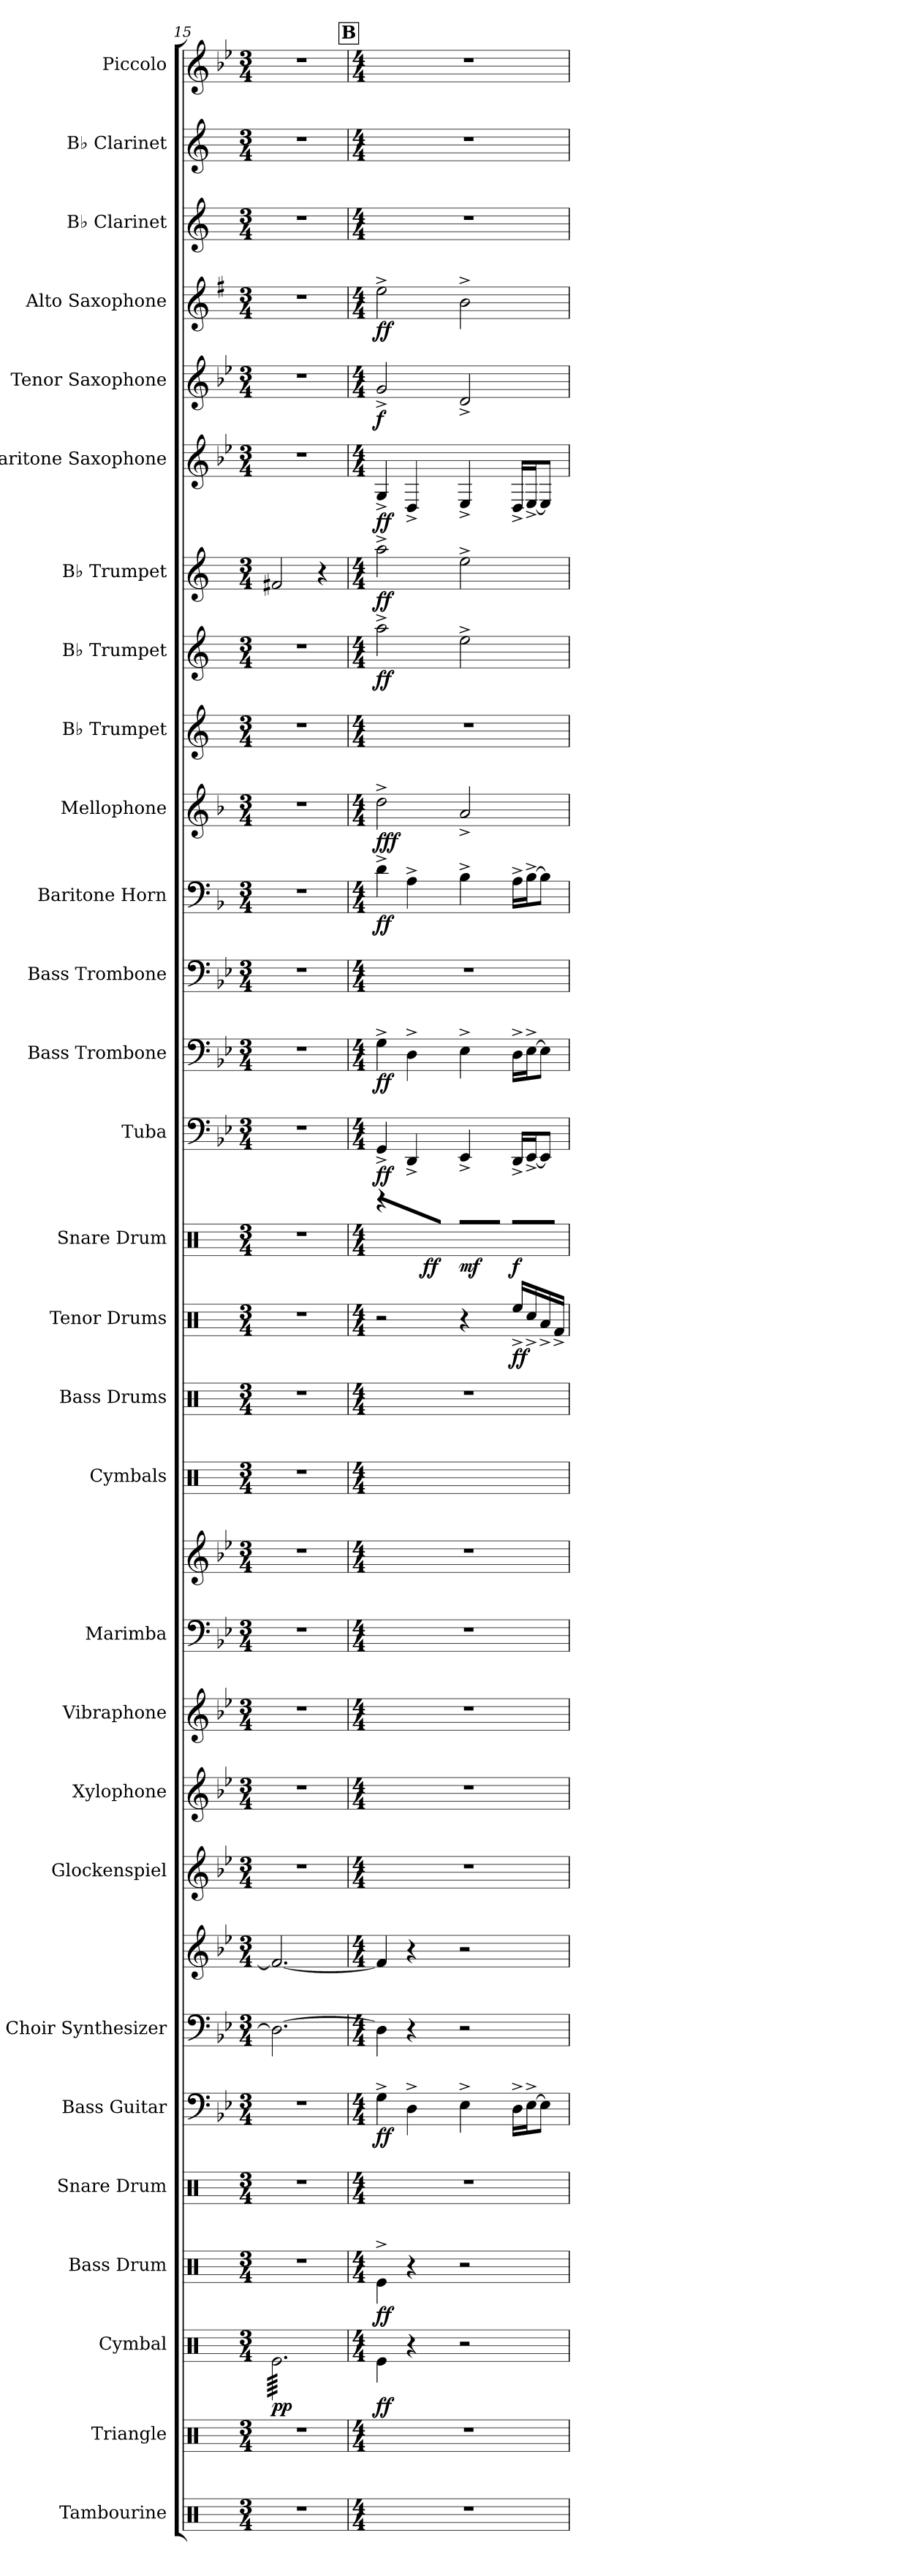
**kern	**kern	**kern	**dynam	**kern	**dynam	**kern	**kern	**dynam	**kern	**kern	**kern	**kern	**kern	**kern	**kern	**kern	**kern	**kern	**dynam	**kern	**dynam	**kern	**dynam	**kern	**dynam	**kern	**kern	**dynam	**kern	**dynam	**kern	**kern	**dynam	**kern	**dynam	**kern	**dynam	**kern	**dynam	**kern	**dynam	**kern	**kern	**kern
*part29	*part28	*part27	*part27	*part26	*part26	*part25	*part24	*part24	*part23	*part23	*part22	*part21	*part20	*part19	*part19	*part18	*part17	*part16	*part16	*part15	*part15	*part14	*part14	*part13	*part13	*part12	*part11	*part11	*part10	*part10	*part9	*part8	*part8	*part7	*part7	*part6	*part6	*part5	*part5	*part4	*part4	*part3	*part2	*part1
*staff31	*staff30	*staff29	*staff29	*staff28	*staff28	*staff27	*staff26	*staff26	*staff25	*staff24	*staff23	*staff22	*staff21	*staff20	*staff19	*staff18	*staff17	*staff16	*staff16	*staff15	*staff15	*staff14	*staff14	*staff13	*staff13	*staff12	*staff11	*staff11	*staff10	*staff10	*staff9	*staff8	*staff8	*staff7	*staff7	*staff6	*staff6	*staff5	*staff5	*staff4	*staff4	*staff3	*staff2	*staff1
*I"Tambourine	*I"Triangle	*I"Cymbal	*	*I"Bass Drum	*	*I"Snare Drum	*I"Bass Guitar	*	*I"Choir Synthesizer	*	*I"Glockenspiel	*I"Xylophone	*I"Vibraphone	*I"Marimba	*	*I"Cymbals	*I"Bass Drums	*I"Tenor Drums	*	*I"Snare Drum	*	*I"Tuba	*	*I"Bass Trombone	*	*I"Bass Trombone	*I"Baritone Horn	*	*I"Mellophone	*	*I"B♭ Trumpet	*I"B♭ Trumpet	*	*I"B♭ Trumpet	*	*I"Baritone Saxophone	*	*I"Tenor Saxophone	*	*I"Alto Saxophone	*	*I"B♭ Clarinet	*I"B♭ Clarinet	*I"Piccolo
*I'Tamb.	*I'Trgl.	*I'Cym.	*	*I'B. Dr.	*	*I'Sn. Dr.	*I'B. Guit.	*	*I'Synth.	*	*I'Glk.	*I'Xyl.	*I'Vib.	*I'Mrm.	*	*I'Cym.	*I'B.D.	*I'T.D.	*	*I'S.D.	*	*I'Tba.	*	*I'B. Tbn.	*	*I'B. Tbn.	*I'Bar. Hn.	*	*I'Mph.	*	*I'B♭ Tpt.	*I'B♭ Tpt.	*	*I'B♭ Tpt.	*	*I'Bar. Sax.	*	*I'T. Sax.	*	*I'A. Sax.	*	*I'B♭ Cl.	*I'B♭ Cl.	*I'Picc.
*clefX	*clefX	*clefX	*	*clefX	*	*clefX	*clefF4	*	*clefF4	*clefG2	*clefG2	*clefG2	*clefG2	*clefF4	*clefG2	*clefX	*clefX	*clefX	*	*clefX	*	*clefF4	*	*clefF4	*	*clefF4	*clefF4	*	*clefG2	*	*clefG2	*clefG2	*	*clefG2	*	*clefG2	*	*clefG2	*	*clefG2	*	*clefG2	*clefG2	*clefG2
*	*	*	*	*	*	*	*ITrd7c12	*	*	*	*ITrd-14c-24	*ITrd-7c-12	*	*	*	*	*	*	*	*	*	*	*	*	*	*	*ITrd4c7	*	*ITrd4c7	*	*ITrd1c2	*ITrd1c2	*	*ITrd1c2	*	*ITrd12c21	*	*ITrd8c14	*	*ITrd5c9	*	*ITrd1c2	*ITrd1c2	*ITrd-7c-12
*k[]	*k[]	*k[]	*	*k[]	*	*k[]	*k[b-e-]	*	*k[b-e-]	*k[b-e-]	*k[b-e-]	*k[b-e-]	*k[b-e-]	*k[b-e-]	*k[b-e-]	*k[]	*k[]	*k[]	*	*k[]	*	*k[b-e-]	*	*k[b-e-]	*	*k[b-e-]	*k[b-e-]	*	*k[b-e-]	*	*k[b-e-]	*k[b-e-]	*	*k[b-e-]	*	*k[b-e-]	*	*k[b-e-]	*	*k[b-e-]	*	*k[b-e-]	*k[b-e-]	*k[b-e-]
*M3/4	*M3/4	*M3/4	*	*M3/4	*	*M3/4	*M3/4	*	*M3/4	*M3/4	*M3/4	*M3/4	*M3/4	*M3/4	*M3/4	*M3/4	*M3/4	*M3/4	*	*M3/4	*	*M3/4	*	*M3/4	*	*M3/4	*M3/4	*	*M3/4	*	*M3/4	*M3/4	*	*M3/4	*	*M3/4	*	*M3/4	*	*M3/4	*	*M3/4	*M3/4	*M3/4
=15	=15	=15	=15	=15	=15	=15	=15	=15	=15	=15	=15	=15	=15	=15	=15	=15	=15	=15	=15	=15	=15	=15	=15	=15	=15	=15	=15	=15	=15	=15	=15	=15	=15	=15	=15	=15	=15	=15	=15	=15	=15	=15	=15	=15
!	!	!	!LO:DY:b	!	!	!	!	!	!	!	!	!	!	!	!	!	!	!	!	!	!	!	!	!	!	!	!	!	!	!	!	!	!	!	!	!	!	!	!	!	!	!	!	!
*	*	*tremolo	*	*	*	*	*	*	*	*	*	*	*	*	*	*	*	*	*	*	*	*	*	*	*	*	*	*	*	*	*	*	*	*	*	*	*	*	*	*	*	*	*	*
2.r	2.r	64Re\LLLL	pp	2.r	.	2.r	2.r	.	2.D\_	2.f-/_	2.r	2.r	2.r	2.r	2.r	2.r	2.r	2.r	.	2.r	.	2.r	.	2.r	.	2.r	2.r	.	2.r	.	2.r	2.r	.	2en/	.	2.r	.	2.r	.	2.r	.	2.r	2.r	2.r
.	.	64Re\	.	.	.	.	.	.	.	.	.	.	.	.	.	.	.	.	.	.	.	.	.	.	.	.	.	.	.	.	.	.	.	.	.	.	.	.	.	.	.	.	.	.
.	.	64Re\	.	.	.	.	.	.	.	.	.	.	.	.	.	.	.	.	.	.	.	.	.	.	.	.	.	.	.	.	.	.	.	.	.	.	.	.	.	.	.	.	.	.
.	.	64Re\	.	.	.	.	.	.	.	.	.	.	.	.	.	.	.	.	.	.	.	.	.	.	.	.	.	.	.	.	.	.	.	.	.	.	.	.	.	.	.	.	.	.
.	.	64Re\	.	.	.	.	.	.	.	.	.	.	.	.	.	.	.	.	.	.	.	.	.	.	.	.	.	.	.	.	.	.	.	.	.	.	.	.	.	.	.	.	.	.
.	.	64Re\	.	.	.	.	.	.	.	.	.	.	.	.	.	.	.	.	.	.	.	.	.	.	.	.	.	.	.	.	.	.	.	.	.	.	.	.	.	.	.	.	.	.
.	.	64Re\	.	.	.	.	.	.	.	.	.	.	.	.	.	.	.	.	.	.	.	.	.	.	.	.	.	.	.	.	.	.	.	.	.	.	.	.	.	.	.	.	.	.
.	.	64Re\	.	.	.	.	.	.	.	.	.	.	.	.	.	.	.	.	.	.	.	.	.	.	.	.	.	.	.	.	.	.	.	.	.	.	.	.	.	.	.	.	.	.
.	.	64Re\	.	.	.	.	.	.	.	.	.	.	.	.	.	.	.	.	.	.	.	.	.	.	.	.	.	.	.	.	.	.	.	.	.	.	.	.	.	.	.	.	.	.
.	.	64Re\	.	.	.	.	.	.	.	.	.	.	.	.	.	.	.	.	.	.	.	.	.	.	.	.	.	.	.	.	.	.	.	.	.	.	.	.	.	.	.	.	.	.
.	.	64Re\	.	.	.	.	.	.	.	.	.	.	.	.	.	.	.	.	.	.	.	.	.	.	.	.	.	.	.	.	.	.	.	.	.	.	.	.	.	.	.	.	.	.
.	.	64Re\	.	.	.	.	.	.	.	.	.	.	.	.	.	.	.	.	.	.	.	.	.	.	.	.	.	.	.	.	.	.	.	.	.	.	.	.	.	.	.	.	.	.
.	.	64Re\	.	.	.	.	.	.	.	.	.	.	.	.	.	.	.	.	.	.	.	.	.	.	.	.	.	.	.	.	.	.	.	.	.	.	.	.	.	.	.	.	.	.
.	.	64Re\	.	.	.	.	.	.	.	.	.	.	.	.	.	.	.	.	.	.	.	.	.	.	.	.	.	.	.	.	.	.	.	.	.	.	.	.	.	.	.	.	.	.
.	.	64Re\	.	.	.	.	.	.	.	.	.	.	.	.	.	.	.	.	.	.	.	.	.	.	.	.	.	.	.	.	.	.	.	.	.	.	.	.	.	.	.	.	.	.
.	.	64Re\	.	.	.	.	.	.	.	.	.	.	.	.	.	.	.	.	.	.	.	.	.	.	.	.	.	.	.	.	.	.	.	.	.	.	.	.	.	.	.	.	.	.
.	.	64Re\	.	.	.	.	.	.	.	.	.	.	.	.	.	.	.	.	.	.	.	.	.	.	.	.	.	.	.	.	.	.	.	.	.	.	.	.	.	.	.	.	.	.
.	.	64Re\	.	.	.	.	.	.	.	.	.	.	.	.	.	.	.	.	.	.	.	.	.	.	.	.	.	.	.	.	.	.	.	.	.	.	.	.	.	.	.	.	.	.
.	.	64Re\	.	.	.	.	.	.	.	.	.	.	.	.	.	.	.	.	.	.	.	.	.	.	.	.	.	.	.	.	.	.	.	.	.	.	.	.	.	.	.	.	.	.
.	.	64Re\	.	.	.	.	.	.	.	.	.	.	.	.	.	.	.	.	.	.	.	.	.	.	.	.	.	.	.	.	.	.	.	.	.	.	.	.	.	.	.	.	.	.
.	.	64Re\	.	.	.	.	.	.	.	.	.	.	.	.	.	.	.	.	.	.	.	.	.	.	.	.	.	.	.	.	.	.	.	.	.	.	.	.	.	.	.	.	.	.
.	.	64Re\	.	.	.	.	.	.	.	.	.	.	.	.	.	.	.	.	.	.	.	.	.	.	.	.	.	.	.	.	.	.	.	.	.	.	.	.	.	.	.	.	.	.
.	.	64Re\	.	.	.	.	.	.	.	.	.	.	.	.	.	.	.	.	.	.	.	.	.	.	.	.	.	.	.	.	.	.	.	.	.	.	.	.	.	.	.	.	.	.
.	.	64Re\	.	.	.	.	.	.	.	.	.	.	.	.	.	.	.	.	.	.	.	.	.	.	.	.	.	.	.	.	.	.	.	.	.	.	.	.	.	.	.	.	.	.
.	.	64Re\	.	.	.	.	.	.	.	.	.	.	.	.	.	.	.	.	.	.	.	.	.	.	.	.	.	.	.	.	.	.	.	.	.	.	.	.	.	.	.	.	.	.
.	.	64Re\	.	.	.	.	.	.	.	.	.	.	.	.	.	.	.	.	.	.	.	.	.	.	.	.	.	.	.	.	.	.	.	.	.	.	.	.	.	.	.	.	.	.
.	.	64Re\	.	.	.	.	.	.	.	.	.	.	.	.	.	.	.	.	.	.	.	.	.	.	.	.	.	.	.	.	.	.	.	.	.	.	.	.	.	.	.	.	.	.
.	.	64Re\	.	.	.	.	.	.	.	.	.	.	.	.	.	.	.	.	.	.	.	.	.	.	.	.	.	.	.	.	.	.	.	.	.	.	.	.	.	.	.	.	.	.
.	.	64Re\	.	.	.	.	.	.	.	.	.	.	.	.	.	.	.	.	.	.	.	.	.	.	.	.	.	.	.	.	.	.	.	.	.	.	.	.	.	.	.	.	.	.
.	.	64Re\	.	.	.	.	.	.	.	.	.	.	.	.	.	.	.	.	.	.	.	.	.	.	.	.	.	.	.	.	.	.	.	.	.	.	.	.	.	.	.	.	.	.
.	.	64Re\	.	.	.	.	.	.	.	.	.	.	.	.	.	.	.	.	.	.	.	.	.	.	.	.	.	.	.	.	.	.	.	.	.	.	.	.	.	.	.	.	.	.
.	.	64Re\	.	.	.	.	.	.	.	.	.	.	.	.	.	.	.	.	.	.	.	.	.	.	.	.	.	.	.	.	.	.	.	.	.	.	.	.	.	.	.	.	.	.
.	.	64Re\	.	.	.	.	.	.	.	.	.	.	.	.	.	.	.	.	.	.	.	.	.	.	.	.	.	.	.	.	.	.	.	4r	.	.	.	.	.	.	.	.	.	.
.	.	64Re\	.	.	.	.	.	.	.	.	.	.	.	.	.	.	.	.	.	.	.	.	.	.	.	.	.	.	.	.	.	.	.	.	.	.	.	.	.	.	.	.	.	.
.	.	64Re\	.	.	.	.	.	.	.	.	.	.	.	.	.	.	.	.	.	.	.	.	.	.	.	.	.	.	.	.	.	.	.	.	.	.	.	.	.	.	.	.	.	.
.	.	64Re\	.	.	.	.	.	.	.	.	.	.	.	.	.	.	.	.	.	.	.	.	.	.	.	.	.	.	.	.	.	.	.	.	.	.	.	.	.	.	.	.	.	.
.	.	64Re\	.	.	.	.	.	.	.	.	.	.	.	.	.	.	.	.	.	.	.	.	.	.	.	.	.	.	.	.	.	.	.	.	.	.	.	.	.	.	.	.	.	.
.	.	64Re\	.	.	.	.	.	.	.	.	.	.	.	.	.	.	.	.	.	.	.	.	.	.	.	.	.	.	.	.	.	.	.	.	.	.	.	.	.	.	.	.	.	.
.	.	64Re\	.	.	.	.	.	.	.	.	.	.	.	.	.	.	.	.	.	.	.	.	.	.	.	.	.	.	.	.	.	.	.	.	.	.	.	.	.	.	.	.	.	.
.	.	64Re\	.	.	.	.	.	.	.	.	.	.	.	.	.	.	.	.	.	.	.	.	.	.	.	.	.	.	.	.	.	.	.	.	.	.	.	.	.	.	.	.	.	.
.	.	64Re\	.	.	.	.	.	.	.	.	.	.	.	.	.	.	.	.	.	.	.	.	.	.	.	.	.	.	.	.	.	.	.	.	.	.	.	.	.	.	.	.	.	.
.	.	64Re\	.	.	.	.	.	.	.	.	.	.	.	.	.	.	.	.	.	.	.	.	.	.	.	.	.	.	.	.	.	.	.	.	.	.	.	.	.	.	.	.	.	.
.	.	64Re\	.	.	.	.	.	.	.	.	.	.	.	.	.	.	.	.	.	.	.	.	.	.	.	.	.	.	.	.	.	.	.	.	.	.	.	.	.	.	.	.	.	.
.	.	64Re\	.	.	.	.	.	.	.	.	.	.	.	.	.	.	.	.	.	.	.	.	.	.	.	.	.	.	.	.	.	.	.	.	.	.	.	.	.	.	.	.	.	.
.	.	64Re\	.	.	.	.	.	.	.	.	.	.	.	.	.	.	.	.	.	.	.	.	.	.	.	.	.	.	.	.	.	.	.	.	.	.	.	.	.	.	.	.	.	.
.	.	64Re\	.	.	.	.	.	.	.	.	.	.	.	.	.	.	.	.	.	.	.	.	.	.	.	.	.	.	.	.	.	.	.	.	.	.	.	.	.	.	.	.	.	.
.	.	64Re\	.	.	.	.	.	.	.	.	.	.	.	.	.	.	.	.	.	.	.	.	.	.	.	.	.	.	.	.	.	.	.	.	.	.	.	.	.	.	.	.	.	.
.	.	64Re\JJJJ	.	.	.	.	.	.	.	.	.	.	.	.	.	.	.	.	.	.	.	.	.	.	.	.	.	.	.	.	.	.	.	.	.	.	.	.	.	.	.	.	.	.
*	*	*Xtremolo	*	*	*	*	*	*	*	*	*	*	*	*	*	*	*	*	*	*	*	*	*	*	*	*	*	*	*	*	*	*	*	*	*	*	*	*	*	*	*	*	*	*
!!LO:REH:place=s1:a:B:fs=14:t=B
=16	=16	=16	=16	=16	=16	=16	=16	=16	=16	=16	=16	=16	=16	=16	=16	=16	=16	=16	=16	=16	=16	=16	=16	=16	=16	=16	=16	=16	=16	=16	=16	=16	=16	=16	=16	=16	=16	=16	=16	=16	=16	=16	=16	=16
*M4/4	*M4/4	*M4/4	*	*M4/4	*	*M4/4	*M4/4	*	*M4/4	*M4/4	*M4/4	*M4/4	*M4/4	*M4/4	*M4/4	*M4/4	*M4/4	*M4/4	*	*M4/4	*	*M4/4	*	*M4/4	*	*M4/4	*M4/4	*	*M4/4	*	*M4/4	*M4/4	*	*M4/4	*	*M4/4	*	*M4/4	*	*M4/4	*	*M4/4	*M4/4	*M4/4
!	!	!	!LO:DY:b	!	!LO:DY:b	!	!	!LO:DY:b	!	!	!	!	!	!	!	!	!	!	!	!	!	!	!LO:DY:b	!	!LO:DY:b	!	!	!LO:DY:b	!	!LO:DY:b	!	!	!	!	!	!	!	!	!	!	!	!	!	!
!	!	!	!	!	!	!	!	!	!	!	!	!	!	!	!	!	!	!	!	!	!	!	!	!	!	!	!	!	!	!LO:DY:n=1:b	!	!	!LO:DY:b	!	!LO:DY:b	!	!LO:DY:b	!	!LO:DY:b	!	!LO:DY:b	!	!	!
1r	1r	4Re\	ff	4Re^\	ff	1r	4GG^\	ff	4D\]	4f-/]	1r	1r	1r	1r	1r	1R^	1r	2r	.	4r	.	4GG^/	ff	4G^\	ff	1r	4G^\	ff	2g^\	ff f	1r	2gg^\	ff	2gg^\	ff	4GG^/	ff	2G^/	f	2g^\	ff	1r	1r	1r
*	*	*	*	*	*	*	*	*	*	*	*	*	*	*	*	*	*	*	*	*tremolo	*	*	*	*	*	*	*	*	*	*	*	*	*	*	*	*	*	*	*	*	*	*	*	*
.	.	4r	.	4r	.	.	4DD^\	.	4r	4r	.	.	.	.	.	.	.	.	.	32R/LLL	.	4DD^/	.	4D^\	.	.	4D^\	.	.	.	.	.	.	.	.	4DD^/	.	.	.	.	.	.	.	.
.	.	.	.	.	.	.	.	.	.	.	.	.	.	.	.	.	.	.	.	32R/	.	.	.	.	.	.	.	.	.	.	.	.	.	.	.	.	.	.	.	.	.	.	.	.
!	!	!	!	!	!	!	!	!	!	!	!	!	!	!	!	!	!	!	!	!	!LO:DY:b	!	!	!	!	!	!	!	!	!	!	!	!	!	!	!	!	!	!	!	!	!	!	!
.	.	.	.	.	.	.	.	.	.	.	.	.	.	.	.	.	.	.	.	32R/	ff	.	.	.	.	.	.	.	.	.	.	.	.	.	.	.	.	.	.	.	.	.	.	.
.	.	.	.	.	.	.	.	.	.	.	.	.	.	.	.	.	.	.	.	32R/JJJ	.	.	.	.	.	.	.	.	.	.	.	.	.	.	.	.	.	.	.	.	.	.	.	.
*	*	*	*	*	*	*	*	*	*	*	*	*	*	*	*	*	*	*	*	*Xtremolo	*	*	*	*	*	*	*	*	*	*	*	*	*	*	*	*	*	*	*	*	*	*	*	*
.	.	.	.	.	.	.	.	.	.	.	.	.	.	.	.	.	.	.	.	8R/J	.	.	.	.	.	.	.	.	.	.	.	.	.	.	.	.	.	.	.	.	.	.	.	.
!	!	!	!	!	!	!	!	!	!	!	!	!	!	!	!	!	!	!	!	!LO:N:head=diamond	!LO:DY:b	!	!	!	!	!	!	!	!	!	!	!	!	!	!	!	!	!	!	!	!	!	!	!
.	.	2r	.	2r	.	.	4EE-^\	.	2r	2r	.	.	.	.	.	.	.	4r	.	16R/LL	mf	4EE-^/	.	4E-^\	.	.	4E-^\	.	2d^/	.	.	2dd^\	.	2dd^\	.	4EE-^/	.	2D^/	.	2d^\	.	.	.	.
.	.	.	.	.	.	.	.	.	.	.	.	.	.	.	.	.	.	.	.	16R/	.	.	.	.	.	.	.	.	.	.	.	.	.	.	.	.	.	.	.	.	.	.	.	.
.	.	.	.	.	.	.	.	.	.	.	.	.	.	.	.	.	.	.	.	16R/	.	.	.	.	.	.	.	.	.	.	.	.	.	.	.	.	.	.	.	.	.	.	.	.
.	.	.	.	.	.	.	.	.	.	.	.	.	.	.	.	.	.	.	.	16R/JJ	.	.	.	.	.	.	.	.	.	.	.	.	.	.	.	.	.	.	.	.	.	.	.	.
!	!	!	!	!	!	!	!	!	!	!	!	!	!	!	!	!	!	!	!LO:DY:b	!	!LO:DY:b	!	!	!	!	!	!	!	!	!	!	!	!	!	!	!	!	!	!	!	!	!	!	!
.	.	.	.	.	.	.	16DD^\LL	.	.	.	.	.	.	.	.	.	.	16Ree^/LL	ff	16R^/LL	f	16DD^/LL	.	16D^\LL	.	.	16D^\LL	.	.	.	.	.	.	.	.	16DD^/LL	.	.	.	.	.	.	.	.
.	.	.	.	.	.	.	[16EE-^\J	.	.	.	.	.	.	.	.	.	.	16Rcc^/	.	16R^/	.	[16EE-^/J	.	[16E-^\J	.	.	[16E-^\J	.	.	.	.	.	.	.	.	[16EE-^/J	.	.	.	.	.	.	.	.
.	.	.	.	.	.	.	8EE-\J]	.	.	.	.	.	.	.	.	.	.	16Ra^/	.	16R^/	.	8EE-/J]	.	8E-\J]	.	.	8E-\J]	.	.	.	.	.	.	.	.	8EE-/J]	.	.	.	.	.	.	.	.
.	.	.	.	.	.	.	.	.	.	.	.	.	.	.	.	.	.	16Rf^/JJ	.	16R^/JJ	.	.	.	.	.	.	.	.	.	.	.	.	.	.	.	.	.	.	.	.	.	.	.	.
=	=	=	=	=	=	=	=	=	=	=	=	=	=	=	=	=	=	=	=	=	=	=	=	=	=	=	=	=	=	=	=	=	=	=	=	=	=	=	=	=	=	=	=	=
*-	*-	*-	*-	*-	*-	*-	*-	*-	*-	*-	*-	*-	*-	*-	*-	*-	*-	*-	*-	*-	*-	*-	*-	*-	*-	*-	*-	*-	*-	*-	*-	*-	*-	*-	*-	*-	*-	*-	*-	*-	*-	*-	*-	*-
